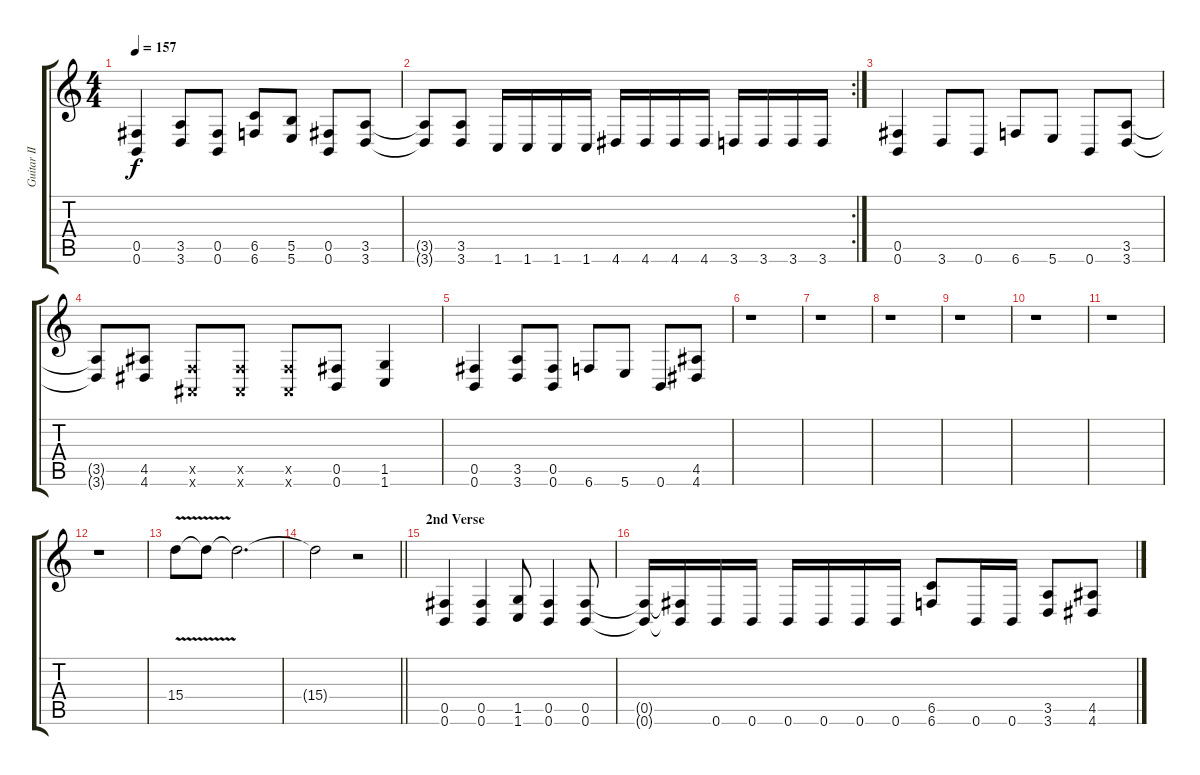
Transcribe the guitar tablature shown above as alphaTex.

\track ("Guitar II" "Guitar II") {instrument distortionguitar}
\staff {score tabs}
\tuning (Db4 Ab3 E3 B2 Gb2 B1) {hide}
\ts (4 4)
\tempo 157
\clef g2
\ks c
(0.5 0.6).4{dy f} (3.5 3.6).8 (0.5 0.6).8 (6.5 6.6).8 (5.5 5.6).8 (0.5 0.6).8 (3.5 3.6).8 |
\rc 2
(3.5{t} 3.6{t}).8 (3.5 3.6).8 1.6.16 1.6.16 1.6.16 1.6.16 4.6.16 4.6.16 4.6.16 4.6.16 3.6.16 3.6.16 3.6.16 3.6.16 |
(0.5 0.6).4 3.6.8 0.6.8 6.6.8 5.6.8 0.6.8 (3.5 3.6).8 |
(3.5{t} 3.6{t}).8 (4.5 4.6).8 (-1.5{x} -1.6{x}).8 (-1.5{x} -1.6{x}).8 (-1.5{x} -1.6{x}).8 (0.5 0.6).8 (1.5 1.6).4 |
(0.5 0.6).4 (3.5 3.6).8 (0.5 0.6).8 6.6.8 5.6.8 0.6.8 (4.5 4.6).8 |
r.1 |
r.1 |
r.1 |
r.1 |
r.1 |
r.1 |
r.1 |
15.4{v}.8{volume 2} 15.4{t}.8{volume 13} 15.4{t}.2{d} |
\barLineRight lightlight
15.4{t}.2 r.2 |
\section ("" "2nd Verse")
(0.5 0.6).4 (0.5 0.6).4 (1.5 1.6).8 (0.5 0.6).4 (0.5 0.6).8 |
(0.5{t} 0.6{t}).16 (0.5{t} 0.6{t}).16 0.6.16 0.6.16 0.6.16 0.6.16 0.6.16 0.6.16 (6.5 6.6).8 0.6.16 0.6.16 (3.5 3.6).8 (4.5 4.6).8
